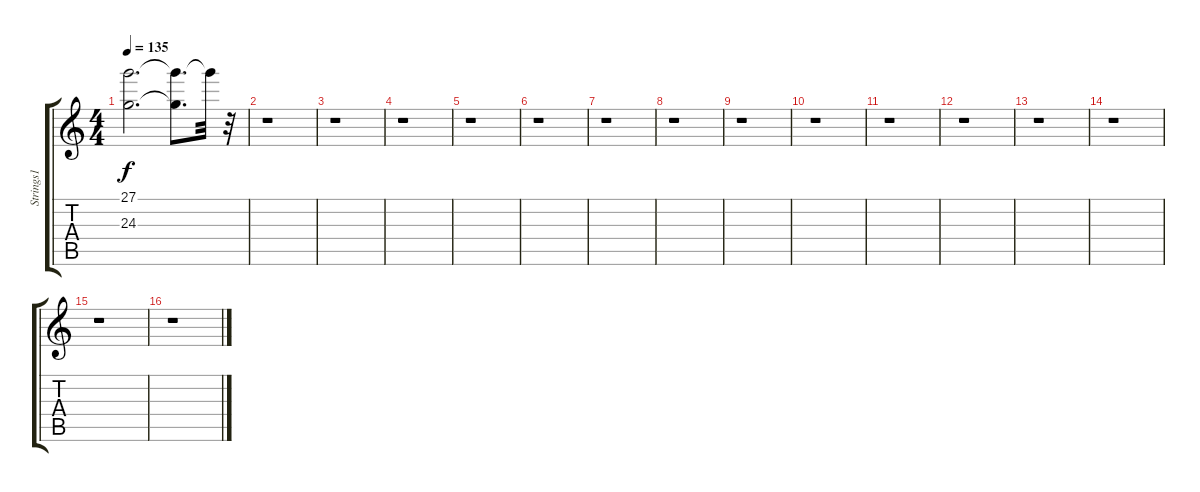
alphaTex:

\track ("Strings1" "Strings1") {instrument stringensemble1}
\staff {score tabs}
\tuning (E4 B3 G3 D3 A2 E2) {hide}
\ts (4 4)
\tempo 135
\clef g2
\ks c
(27.1{t} 24.3{t}).2{d dy f} (27.1{t} 24.3{t}).8{d} 27.1{t}.32 r.32 |
r.1 |
r.1 |
r.1 |
r.1 |
r.1 |
r.1 |
r.1 |
r.1 |
r.1 |
r.1 |
r.1 |
r.1 |
r.1 |
r.1 |
r.1
